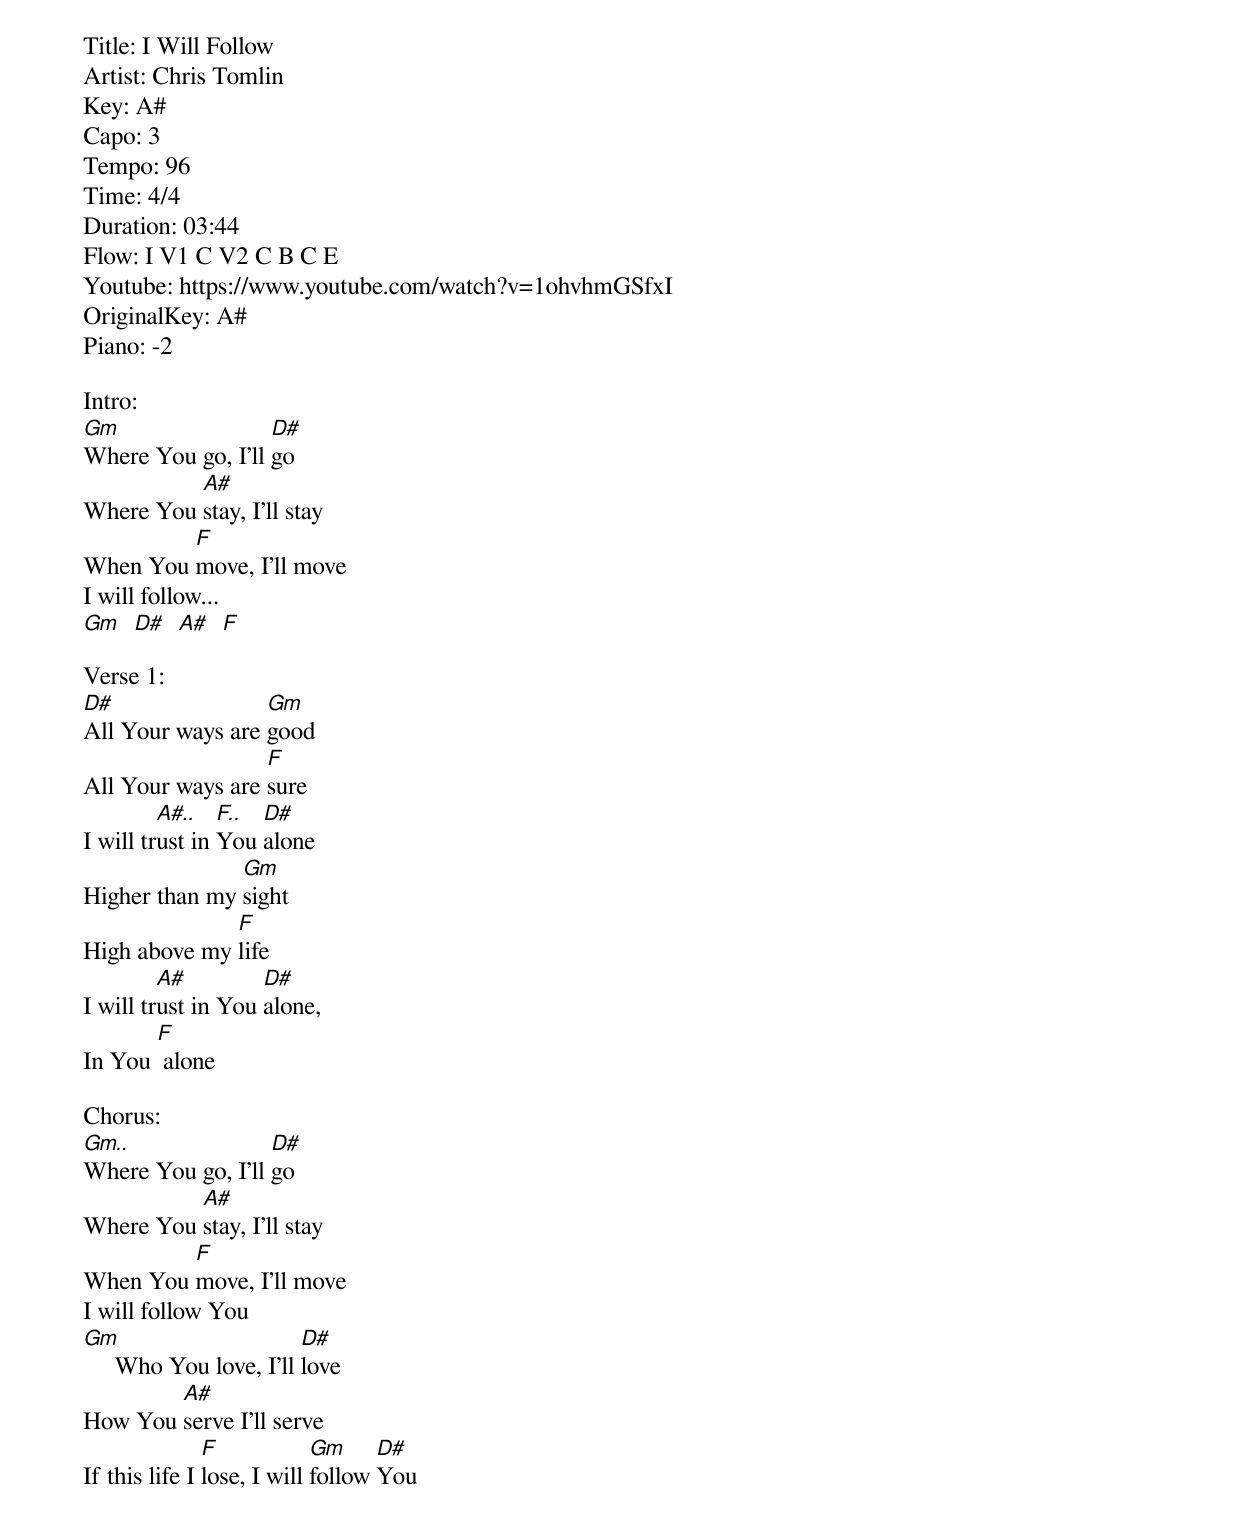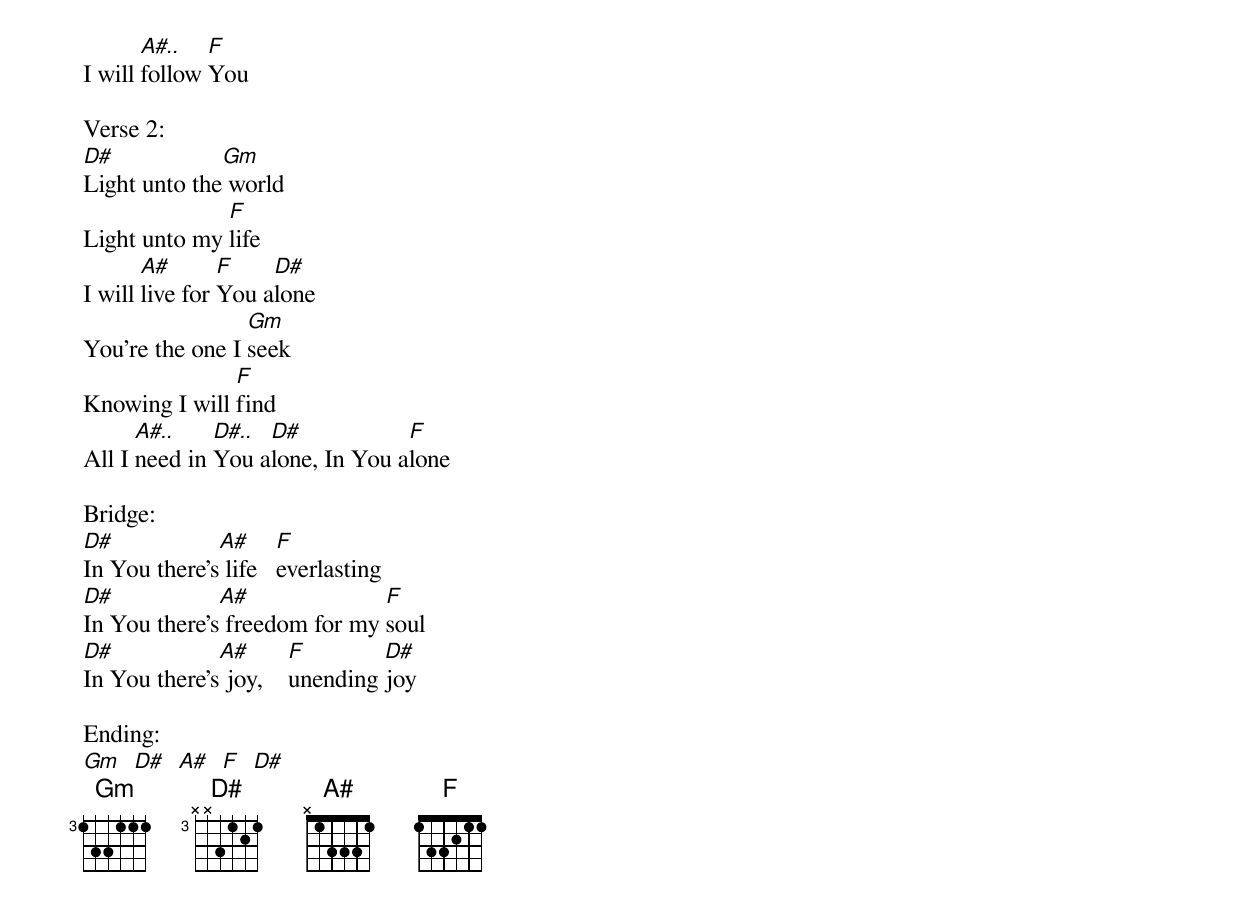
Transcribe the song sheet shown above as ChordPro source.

Title: I Will Follow
Artist: Chris Tomlin
Key: A#
Capo: 3
Tempo: 96
Time: 4/4
Duration: 03:44
Flow: I V1 C V2 C B C E
Youtube: https://www.youtube.com/watch?v=1ohvhmGSfxI
OriginalKey: A#
Piano: -2

Intro:
[Gm]Where You go, I'll [D#]go
Where You [A#]stay, I'll stay
When You [F]move, I'll move
I will follow...
[Gm]  [D#]  [A#]  [F]

Verse 1:
[D#]All Your ways are [Gm]good
All Your ways are [F]sure
I will tr[A#..]ust in [F..]You [D#]alone
Higher than my [Gm]sight
High above my [F]life
I will tr[A#]ust in You [D#]alone,
In You [F] alone

Chorus:
[Gm..]Where You go, I'll [D#]go
Where You [A#]stay, I'll stay
When You [F]move, I'll move
I will follow You
[Gm]     Who You love, I'll [D#]love
How You [A#]serve I'll serve
If this life I [F]lose, I will [Gm]follow [D#]You
I will [A#..]follow [F]You

Verse 2:
[D#]Light unto the[Gm] world
Light unto my [F]life
I will [A#]live for [F]You a[D#]lone
You're the one I [Gm]seek
Knowing I will [F]find
All I [A#..]need in [D#..]You a[D#]lone, In You a[F]lone

Bridge:
[D#]In You there's[A#] life   [F]everlasting
[D#]In You there's[A#] freedom for my [F]soul
[D#]In You there's[A#] joy,    [F]unending [D#]joy

Ending:
[Gm]  [D#]  [A#]  [F]  [D#]
